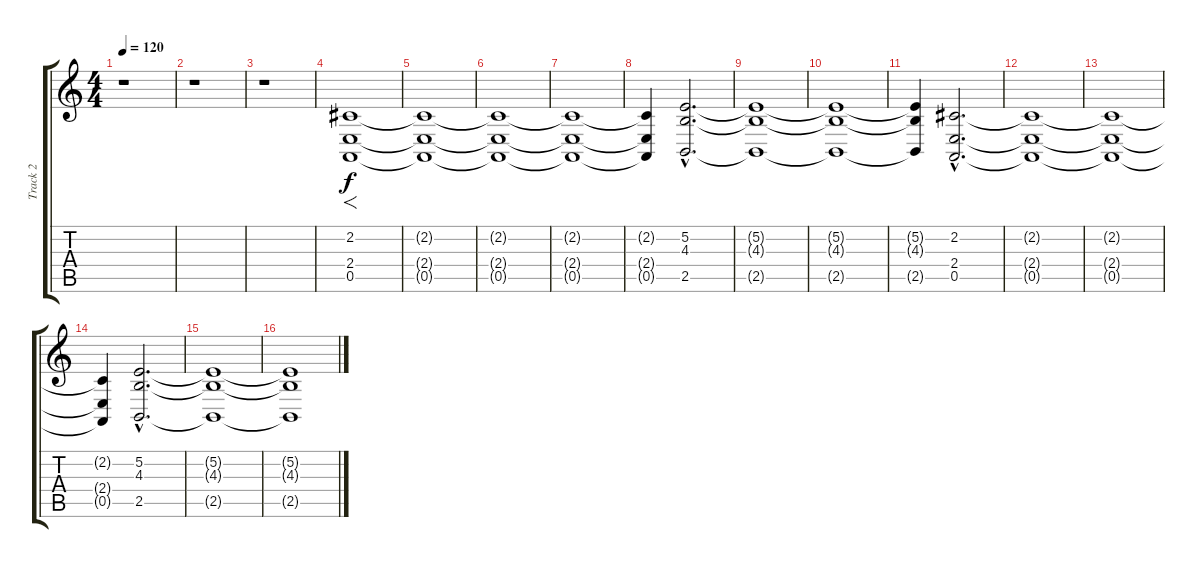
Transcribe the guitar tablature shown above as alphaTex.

\track ("Track 2" "Track 2") {instrument violin}
\staff {score tabs}
\tuning (E4 B3 G3 D3 A2 E2) {hide}
\ts (4 4)
\tempo 120
\clef g2
\ks c
r.1{dy f instrument violin} |
r.1 |
r.1 |
(2.2 2.4 0.5).1{f} |
(2.2{t} 2.4{t} 0.5{t}).1 |
(2.2{t} 2.4{t} 0.5{t}).1 |
(2.2{t} 2.4{t} 0.5{t}).1 |
(2.2{t} 2.4{t} 0.5{t}).4 (5.2{hac} 4.3{hac} 2.5{hac}).2{d} |
(5.2{t} 4.3{t} 2.5{t}).1 |
(5.2{t} 4.3{t} 2.5{t}).1 |
(5.2{t} 4.3{t} 2.5{t}).4 (2.2{hac} 2.4{hac} 0.5{hac}).2{d} |
(2.2{t} 2.4{t} 0.5{t}).1 |
(2.2{t} 2.4{t} 0.5{t}).1 |
(2.2{t} 2.4{t} 0.5{t}).4 (5.2{hac} 4.3{hac} 2.5{hac}).2{d} |
(5.2{t} 4.3{t} 2.5{t}).1 |
(5.2{t} 4.3{t} 2.5{t}).1
